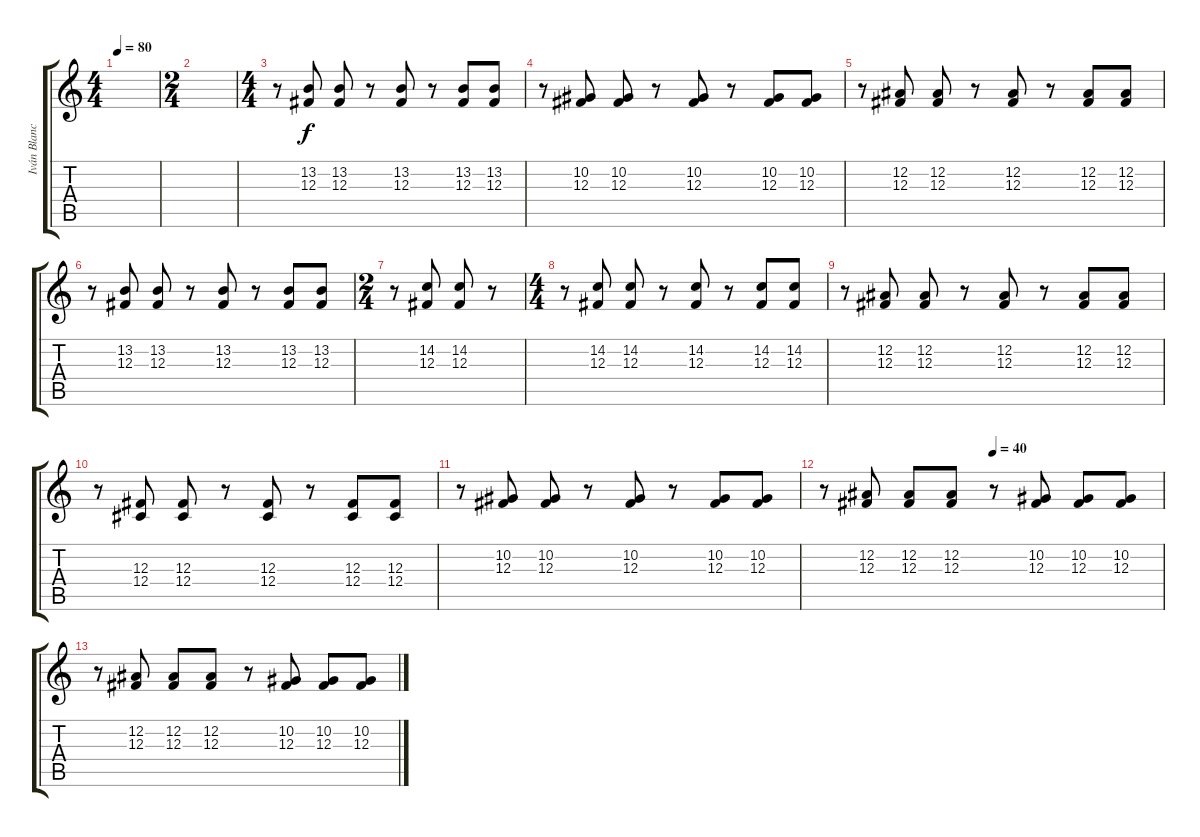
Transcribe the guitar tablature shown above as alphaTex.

\track ("Iván Blanco (III)" "Iván Blanc") {instrument pizzicatostrings}
\staff {score tabs}
\tuning (Eb4 Bb3 Gb3 Db3 Ab2 Eb2) {hide}
\ts (4 4)
\tempo 80
\clef g2
\ks c
|
\ts (2 4)
|
\ts (4 4)
r.8 (13.2 12.3).8 (13.2 12.3).8 r.8 (13.2 12.3).8 r.8 (13.2 12.3).8 (13.2 12.3).8 |
r.8 (10.2 12.3).8 (10.2 12.3).8 r.8 (10.2 12.3).8 r.8 (10.2 12.3).8 (10.2 12.3).8 |
r.8 (12.2 12.3).8 (12.2 12.3).8 r.8 (12.2 12.3).8 r.8 (12.2 12.3).8 (12.2 12.3).8 |
r.8 (13.2 12.3).8 (13.2 12.3).8 r.8 (13.2 12.3).8 r.8 (13.2 12.3).8 (13.2 12.3).8 |
\ts (2 4)
r.8 (14.2 12.3).8 (14.2 12.3).8 r.8 |
\ts (4 4)
r.8 (14.2 12.3).8 (14.2 12.3).8 r.8 (14.2 12.3).8 r.8 (14.2 12.3).8 (14.2 12.3).8 |
r.8 (12.2 12.3).8 (12.2 12.3).8 r.8 (12.2 12.3).8 r.8 (12.2 12.3).8 (12.2 12.3).8 |
r.8 (12.3 12.4).8 (12.3 12.4).8 r.8 (12.3 12.4).8 r.8 (12.3 12.4).8 (12.3 12.4).8 |
r.8 (10.2 12.3).8 (10.2 12.3).8 r.8 (10.2 12.3).8 r.8 (10.2 12.3).8 (10.2 12.3).8 |
\tempo (40 0.5)
r.8 (12.2 12.3).8 (12.2 12.3).8 (12.2 12.3).8 r.8 (10.2 12.3).8 (10.2 12.3).8 (10.2 12.3).8 |
r.8 (12.2 12.3).8 (12.2 12.3).8 (12.2 12.3).8 r.8 (10.2 12.3).8 (10.2 12.3).8 (10.2 12.3).8
